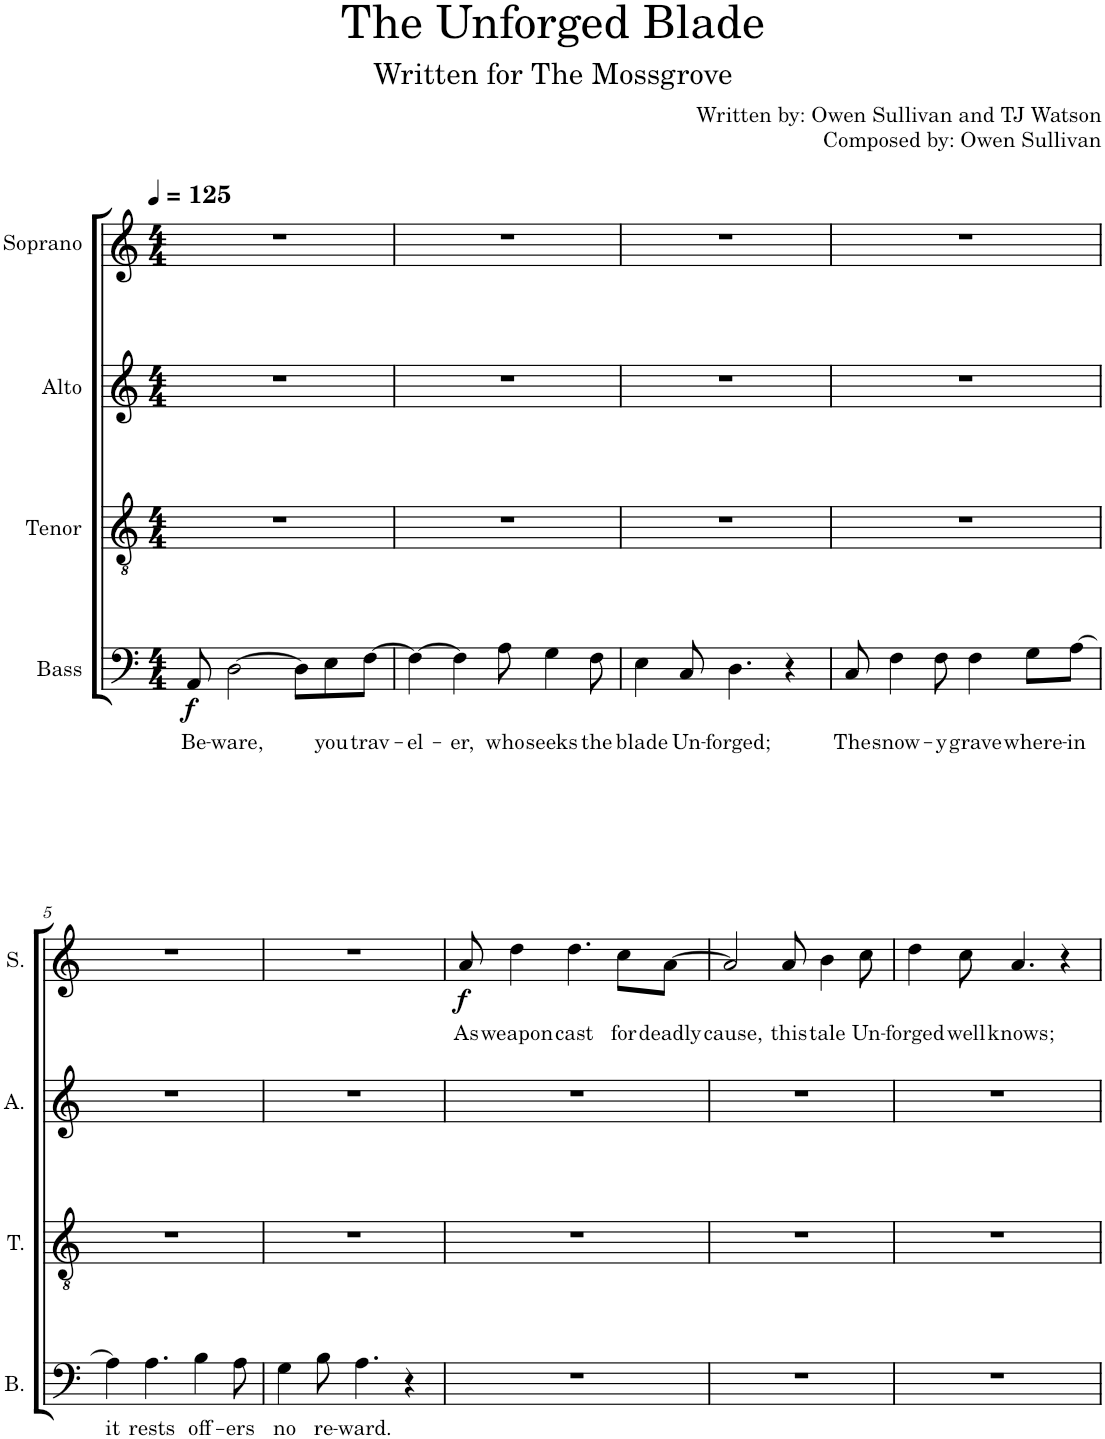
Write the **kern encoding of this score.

**kern	**text	**dynam	**kern	**kern	**kern	**text	**dynam
*part4	*part4	*part4	*part3	*part2	*part1	*part1	*part1
*staff4	*staff4	*staff4	*staff3	*staff2	*staff1	*staff1	*staff1
*I"Bass	*	*	*I"Tenor	*I"Alto	*I"Soprano	*	*
*I'B.	*	*	*I'T.	*I'A.	*I'S.	*	*
*clefF4	*	*	*clefGv2	*clefG2	*clefG2	*	*
*k[]	*	*	*k[]	*k[]	*k[]	*	*
*M4/4	*	*	*M4/4	*M4/4	*M4/4	*	*
*MM125	*	*	*MM125	*MM125	*MM125	*	*
=1	=1	=1	=1	=1	=1	=1	=1
!	!LO:LY:b	!LO:DY:b	!	!	!	!	!
8AA/	Be-	f	1r	1r	1r	.	.
!	!LO:LY:b	!	!	!	!	!	!
[2D\	-ware,	.	.	.	.	.	.
8D\L]	.	.	.	.	.	.	.
!	!LO:LY:b	!	!	!	!	!	!
8E\	you	.	.	.	.	.	.
!	!LO:LY:b	!	!	!	!	!	!
[8F\J	trav-	.	.	.	.	.	.
=2	=2	=2	=2	=2	=2	=2	=2
!	!LO:LY:b	!	!	!	!	!	!
4F\_	-el-	.	1r	1r	1r	.	.
!	!LO:LY:b	!	!	!	!	!	!
4F\]	-er,	.	.	.	.	.	.
!	!LO:LY:b	!	!	!	!	!	!
8A\	who	.	.	.	.	.	.
!	!LO:LY:b	!	!	!	!	!	!
4G\	seeks	.	.	.	.	.	.
!	!LO:LY:b	!	!	!	!	!	!
8F\	the	.	.	.	.	.	.
=3	=3	=3	=3	=3	=3	=3	=3
!	!LO:LY:b	!	!	!	!	!	!
4E\	blade	.	1r	1r	1r	.	.
!	!LO:LY:b	!	!	!	!	!	!
8C/	Un-	.	.	.	.	.	.
!	!LO:LY:b	!	!	!	!	!	!
4.D\	-forged;	.	.	.	.	.	.
4r	.	.	.	.	.	.	.
=4	=4	=4	=4	=4	=4	=4	=4
!	!LO:LY:b	!	!	!	!	!	!
8C/	The	.	1r	1r	1r	.	.
!	!LO:LY:b	!	!	!	!	!	!
4F\	snow-	.	.	.	.	.	.
!	!LO:LY:b	!	!	!	!	!	!
8F\	-y	.	.	.	.	.	.
!	!LO:LY:b	!	!	!	!	!	!
4F\	grave	.	.	.	.	.	.
!	!LO:LY:b	!	!	!	!	!	!
8G\L	where-	.	.	.	.	.	.
!	!LO:LY:b	!	!	!	!	!	!
[8A\J	-in	.	.	.	.	.	.
!!LO:LB:g=z
=5	=5	=5	=5	=5	=5	=5	=5
!	!LO:LY:b	!	!	!	!	!	!
4A\]	it	.	1r	1r	1r	.	.
!	!LO:LY:b	!	!	!	!	!	!
4.A\	rests	.	.	.	.	.	.
!	!LO:LY:b	!	!	!	!	!	!
4B\	off-	.	.	.	.	.	.
!	!LO:LY:b	!	!	!	!	!	!
8A\	-ers	.	.	.	.	.	.
=6	=6	=6	=6	=6	=6	=6	=6
!	!LO:LY:b	!	!	!	!	!	!
4G\	no	.	1r	1r	1r	.	.
!	!LO:LY:b	!	!	!	!	!	!
8B\	re-	.	.	.	.	.	.
!	!LO:LY:b	!	!	!	!	!	!
4.A\	-ward.	.	.	.	.	.	.
4r	.	.	.	.	.	.	.
=7	=7	=7	=7	=7	=7	=7	=7
!	!	!	!	!	!	!LO:LY:b	!LO:DY:b
1r	.	.	1r	1r	8a/	As	f
!	!	!	!	!	!	!LO:LY:b	!
.	.	.	.	.	4dd\	weapon	.
!	!	!	!	!	!	!LO:LY:b	!
.	.	.	.	.	4.dd\	cast	.
!	!	!	!	!	!	!LO:LY:b	!
.	.	.	.	.	8cc\L	for	.
!	!	!	!	!	!	!LO:LY:b	!
.	.	.	.	.	[8a\J	deadly	.
=8	=8	=8	=8	=8	=8	=8	=8
!	!	!	!	!	!	!LO:LY:b	!
1r	.	.	1r	1r	2a/]	cause,	.
!	!	!	!	!	!	!LO:LY:b	!
.	.	.	.	.	8a/	this	.
!	!	!	!	!	!	!LO:LY:b	!
.	.	.	.	.	4b\	tale	.
!	!	!	!	!	!	!LO:LY:b	!
.	.	.	.	.	8cc\	Un-	.
=9	=9	=9	=9	=9	=9	=9	=9
!	!	!	!	!	!	!LO:LY:b	!
1r	.	.	1r	1r	4dd\	-forged	.
!	!	!	!	!	!	!LO:LY:b	!
.	.	.	.	.	8cc\	well	.
!	!	!	!	!	!	!LO:LY:b	!
.	.	.	.	.	4.a/	knows;	.
.	.	.	.	.	4r	.	.
=	=	=	=	=	=	=	=
*-	*-	*-	*-	*-	*-	*-	*-
